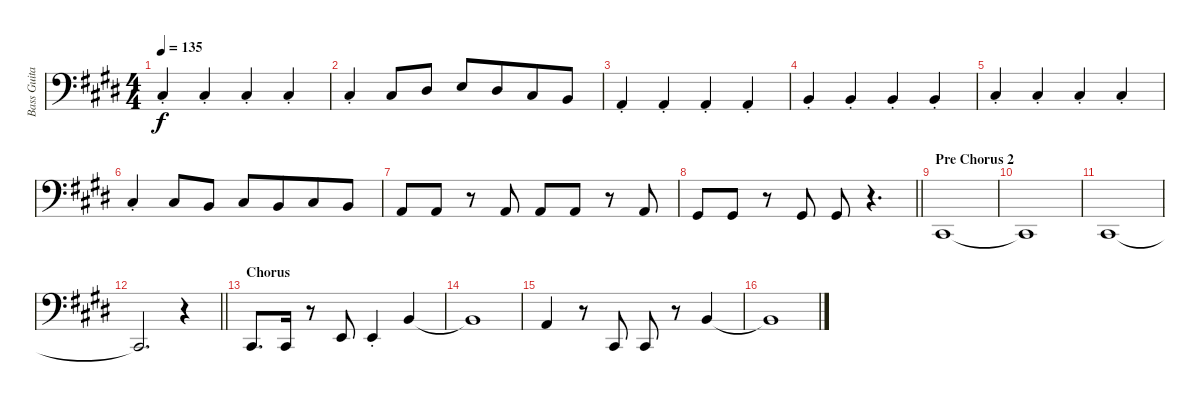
\track ("Bass Guitar" "Bass Guita") {instrument electricbasspick}
\staff {score}
\tuning (Gb2 Db2 Ab1 Db1) {hide}
\ts (4 4)
\tempo 135
\clef f4
\ks c#minor
5.3{st}.4{dy f} 5.3{st}.4 5.3{st}.4 5.3{st}.4 |
5.3{st}.4 5.3.8{beam Up} 7.3.8{beam Up} 8.3.8{beam Up} 7.3.8{beam Up beam merge} 5.3.8{beam Up} 3.3.8{beam Up} |
1.3{st}.4 1.3{st}.4 1.3{st}.4 1.3{st}.4 |
3.3{st}.4 3.3{st}.4 3.3{st}.4 3.3{st}.4 |
5.3{st}.4 5.3{st}.4 5.3{st}.4 5.3{st}.4 |
5.3{st}.4 5.3.8{beam Up} 3.3.8{beam Up} 5.3.8{beam Up} 3.3.8{beam Up beam merge} 5.3.8{beam Up} 3.3.8{beam Up} |
1.3.8 1.3.8 r.8 1.3.8 1.3.8 1.3.8 r.8 1.3.8 |
\barLineRight lightlight
0.3.8 0.3.8 r.8 0.3.8 0.3.8 r.4{d} |
\section ("" "Pre Chorus 2")
0.4.1 |
0.4{t}.1 |
0.4.1 |
\barLineRight lightlight
0.4{t}.2{d} r.4 |
\section ("" "Chorus")
0.4.8{d} 0.4.16 r.8 3.4.8 3.4{st}.4 3.3.4 |
3.3{t}.1 |
1.3.4 r.8 0.4.8 0.4.8 r.8 3.3.4 |
3.3{t}.1
